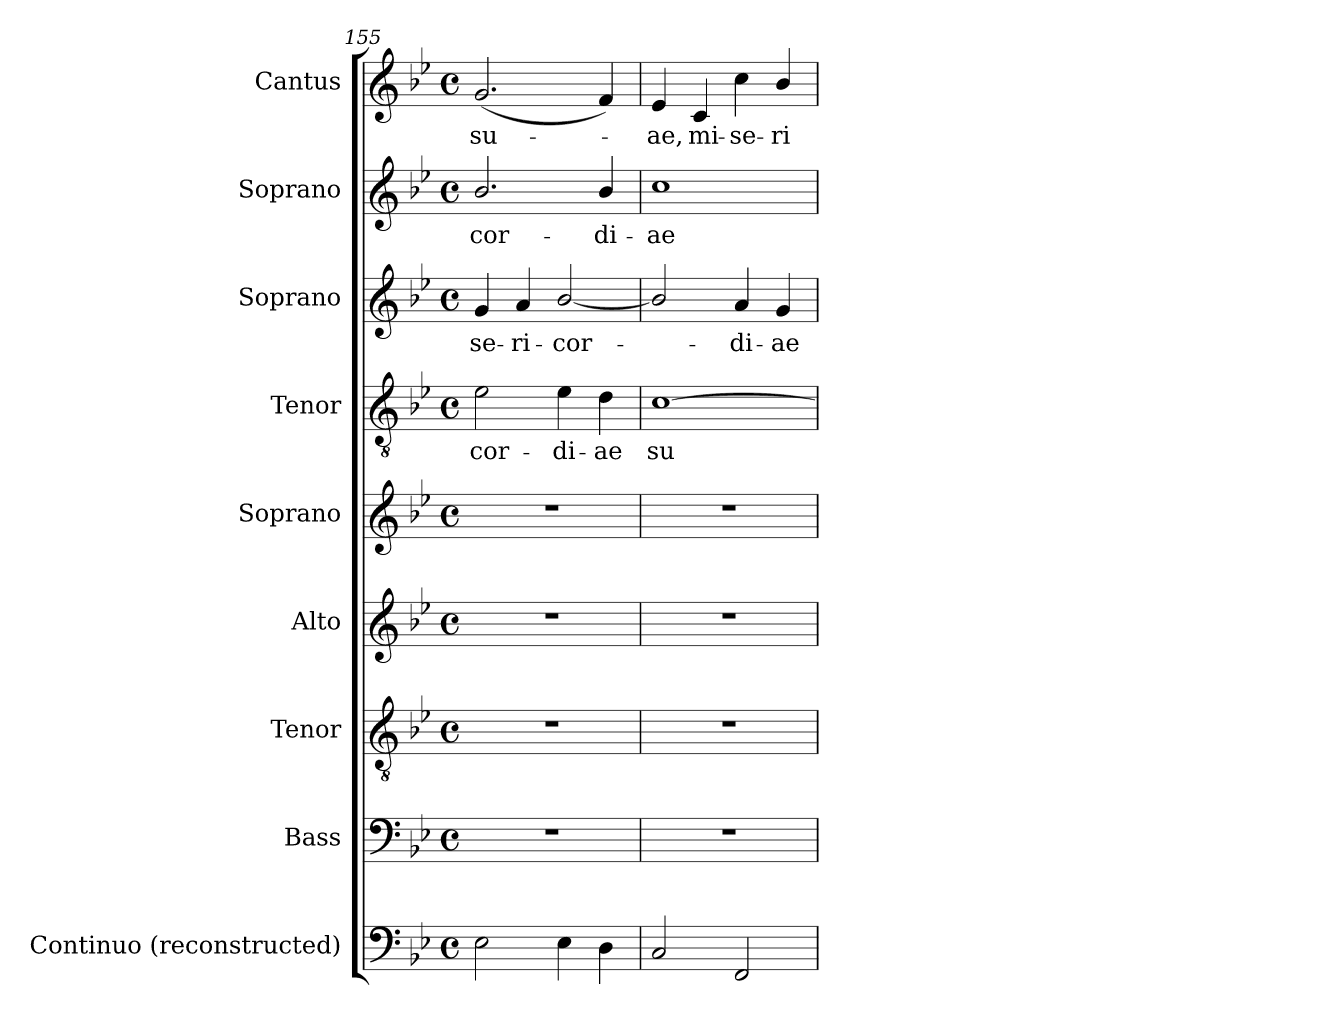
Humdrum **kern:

**kern	**kern	**kern	**kern	**kern	**kern	**text	**kern	**text	**kern	**text	**kern	**text
*part9	*part8	*part7	*part6	*part5	*part4	*part4	*part3	*part3	*part2	*part2	*part1	*part1
*staff9	*staff8	*staff7	*staff6	*staff5	*staff4	*staff4	*staff3	*staff3	*staff2	*staff2	*staff1	*staff1
*I"Continuo (reconstructed)	*I"Bass	*I"Tenor	*I"Alto	*I"Soprano	*I"Tenor	*	*I"Soprano	*	*I"Soprano	*	*I"Cantus	*
*I'Cont.	*I'B.	*I'T.	*I'A.	*I'S.	*I'T.	*	*I'S.	*	*I'S.	*	*	*
*clefF4	*clefF4	*clefGv2	*clefG2	*clefG2	*clefGv2	*	*clefG2	*	*clefG2	*	*clefG2	*
*	*	*ITrd7c12	*	*	*ITrd7c12	*	*	*	*	*	*	*
*k[b-e-]	*k[b-e-]	*k[b-e-]	*k[b-e-]	*k[b-e-]	*k[b-e-]	*	*k[b-e-]	*	*k[b-e-]	*	*k[b-e-]	*
*g:	*g:	*g:	*g:	*g:	*g:	*	*g:	*	*g:	*	*g:	*
*M4/4	*M4/4	*M4/4	*M4/4	*M4/4	*M4/4	*	*M4/4	*	*M4/4	*	*M4/4	*
*met(c)	*met(c)	*met(c)	*met(c)	*met(c)	*met(c)	*	*met(c)	*	*met(c)	*	*met(c)	*
=155	=155	=155	=155	=155	=155	=155	=155	=155	=155	=155	=155	=155
!	!	!	!	!	!	!LO:LY:b:color=#000000	!	!	!	!	!	!
!	!	!	!	!	!	!	!	!LO:LY:b:color=#000000	!	!	!	!
!	!	!	!	!	!	!	!	!	!	!LO:LY:b:color=#000000	!	!
!	!	!	!	!	!	!	!	!	!	!	!	!LO:LY:b:color=#000000
2E-i\	1r	1r	1r	1r	2E-i\	-cor-	4gi/	-se-	2.b-i/	-cor-	(2.gi/	su-
!	!	!	!	!	!	!	!	!LO:LY:b:color=#000000	!	!	!	!
.	.	.	.	.	.	.	4ai/	-ri-	.	.	.	.
!	!	!	!	!	!	!LO:LY:b:color=#000000	!	!	!	!	!	!
!	!	!	!	!	!	!	!	!LO:LY:b:color=#000000	!	!	!	!
4E-i\	.	.	.	.	4E-i\	-di-	[2b-i/	-cor-	.	.	.	.
!	!	!	!	!	!	!LO:LY:b:color=#000000	!	!	!	!	!	!
!	!	!	!	!	!	!	!	!	!	!LO:LY:b:color=#000000	!	!
4Di\	.	.	.	.	4Di\	-ae	.	.	4b-i/	-di-	4fi/)	.
=156	=156	=156	=156	=156	=156	=156	=156	=156	=156	=156	=156	=156
!	!	!	!	!	!	!LO:LY:b:color=#000000	!	!	!	!	!	!
!	!	!	!	!	!	!	!	!	!	!LO:LY:b:color=#000000	!	!
!	!	!	!	!	!	!	!	!	!	!	!	!LO:LY:b:color=#000000
2Ci/	1r	1r	1r	1r	[1Ci	su-	2b-i/]	.	1cci	-ae	4e-i/	-ae,
!	!	!	!	!	!	!	!	!	!	!	!	!LO:LY:b:color=#000000
.	.	.	.	.	.	.	.	.	.	.	4ci/	mi-
!	!	!	!	!	!	!	!	!LO:LY:b:color=#000000	!	!	!	!
!	!	!	!	!	!	!	!	!	!	!	!	!LO:LY:b:color=#000000
2FFi/	.	.	.	.	.	.	4ai/	-di-	.	.	4cci\	-se-
!	!	!	!	!	!	!	!	!LO:LY:b:color=#000000	!	!	!	!
!	!	!	!	!	!	!	!	!	!	!	!	!LO:LY:b:color=#000000
.	.	.	.	.	.	.	4gi/	-ae	.	.	4b-i/	-ri-
=	=	=	=	=	=	=	=	=	=	=	=	=
*-	*-	*-	*-	*-	*-	*-	*-	*-	*-	*-	*-	*-
